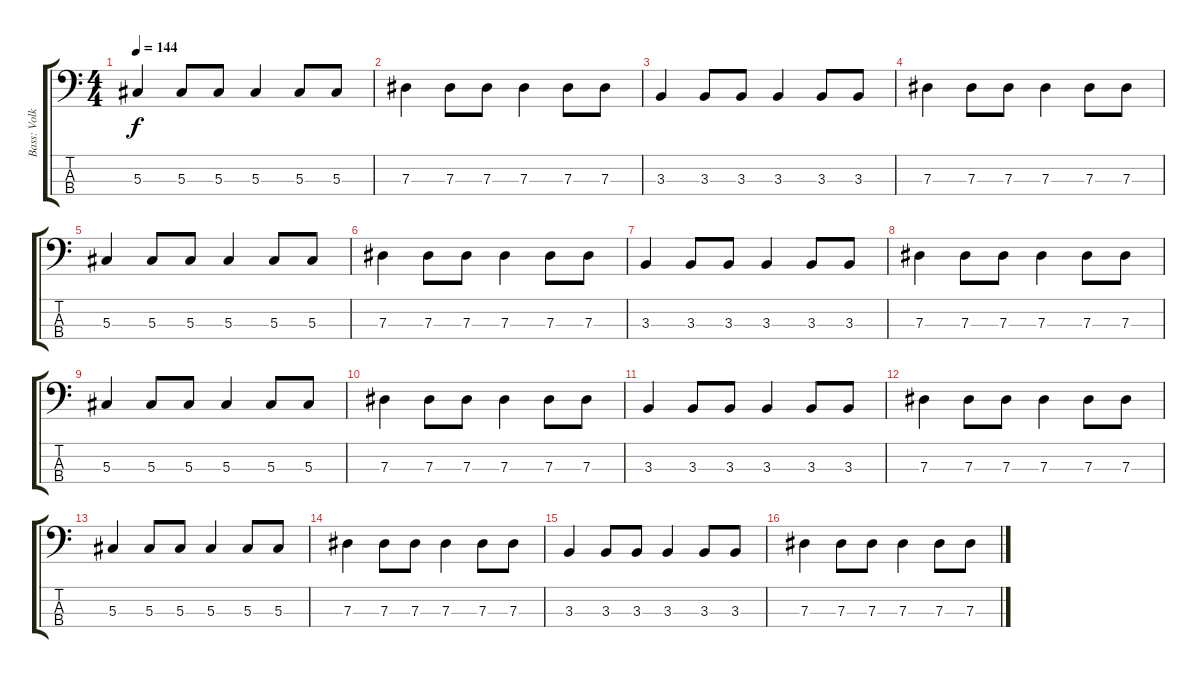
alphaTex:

\track ("Bass: Volker" "Bass: Volk") {instrument synthbass2}
\staff {score tabs}
\tuning (Gb2 Db2 Ab1 Eb1) {hide}
\ts (4 4)
\tempo 144
\clef f4
\ks c
5.3.4{dy f} 5.3.8 5.3.8 5.3.4 5.3.8 5.3.8 |
7.3.4 7.3.8 7.3.8 7.3.4 7.3.8 7.3.8 |
3.3.4 3.3.8 3.3.8 3.3.4 3.3.8 3.3.8 |
7.3.4 7.3.8 7.3.8 7.3.4 7.3.8 7.3.8 |
5.3.4 5.3.8 5.3.8 5.3.4 5.3.8 5.3.8 |
7.3.4 7.3.8 7.3.8 7.3.4 7.3.8 7.3.8 |
3.3.4 3.3.8 3.3.8 3.3.4 3.3.8 3.3.8 |
7.3.4 7.3.8 7.3.8 7.3.4 7.3.8 7.3.8 |
5.3.4 5.3.8 5.3.8 5.3.4 5.3.8 5.3.8 |
7.3.4 7.3.8 7.3.8 7.3.4 7.3.8 7.3.8 |
3.3.4 3.3.8 3.3.8 3.3.4 3.3.8 3.3.8 |
7.3.4 7.3.8 7.3.8 7.3.4 7.3.8 7.3.8 |
5.3.4 5.3.8 5.3.8 5.3.4 5.3.8 5.3.8 |
7.3.4 7.3.8 7.3.8 7.3.4 7.3.8 7.3.8 |
3.3.4 3.3.8 3.3.8 3.3.4 3.3.8 3.3.8 |
7.3.4 7.3.8 7.3.8 7.3.4 7.3.8 7.3.8
